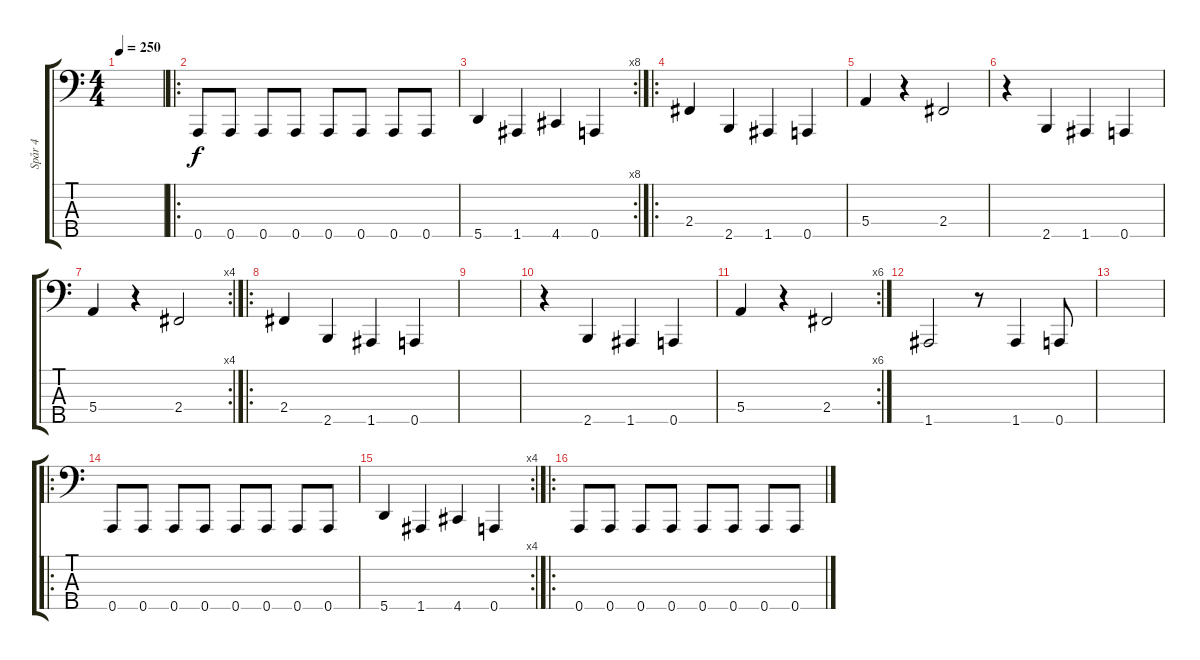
\track ("Spår 4" "Spår 4") {instrument electricbasspick}
\staff {score tabs}
\tuning (G2 D2 A1 E1 A0) {hide}
\ts (4 4)
\tempo 250
\clef f4
\ks c
|
\ro
0.5.8 0.5.8 0.5.8 0.5.8 0.5.8 0.5.8 0.5.8 0.5.8 |
\rc 8
5.5.4 1.5.4 4.5.4 0.5.4 |
\ro
2.4.4 2.5.4 1.5.4 0.5.4 |
5.4.4 r.4 2.4.2 |
r.4 2.5.4 1.5.4 0.5.4 |
\rc 4
5.4.4 r.4 2.4.2 |
\ro
2.4.4 2.5.4 1.5.4 0.5.4 |
|
r.4 2.5.4 1.5.4 0.5.4 |
\rc 6
5.4.4 r.4 2.4.2 |
1.5.2 r.8 1.5.4 0.5.8 |
|
\ro
0.5.8 0.5.8 0.5.8 0.5.8 0.5.8 0.5.8 0.5.8 0.5.8 |
\rc 4
5.5.4 1.5.4 4.5.4 0.5.4 |
\ro
0.5.8 0.5.8 0.5.8 0.5.8 0.5.8 0.5.8 0.5.8 0.5.8
